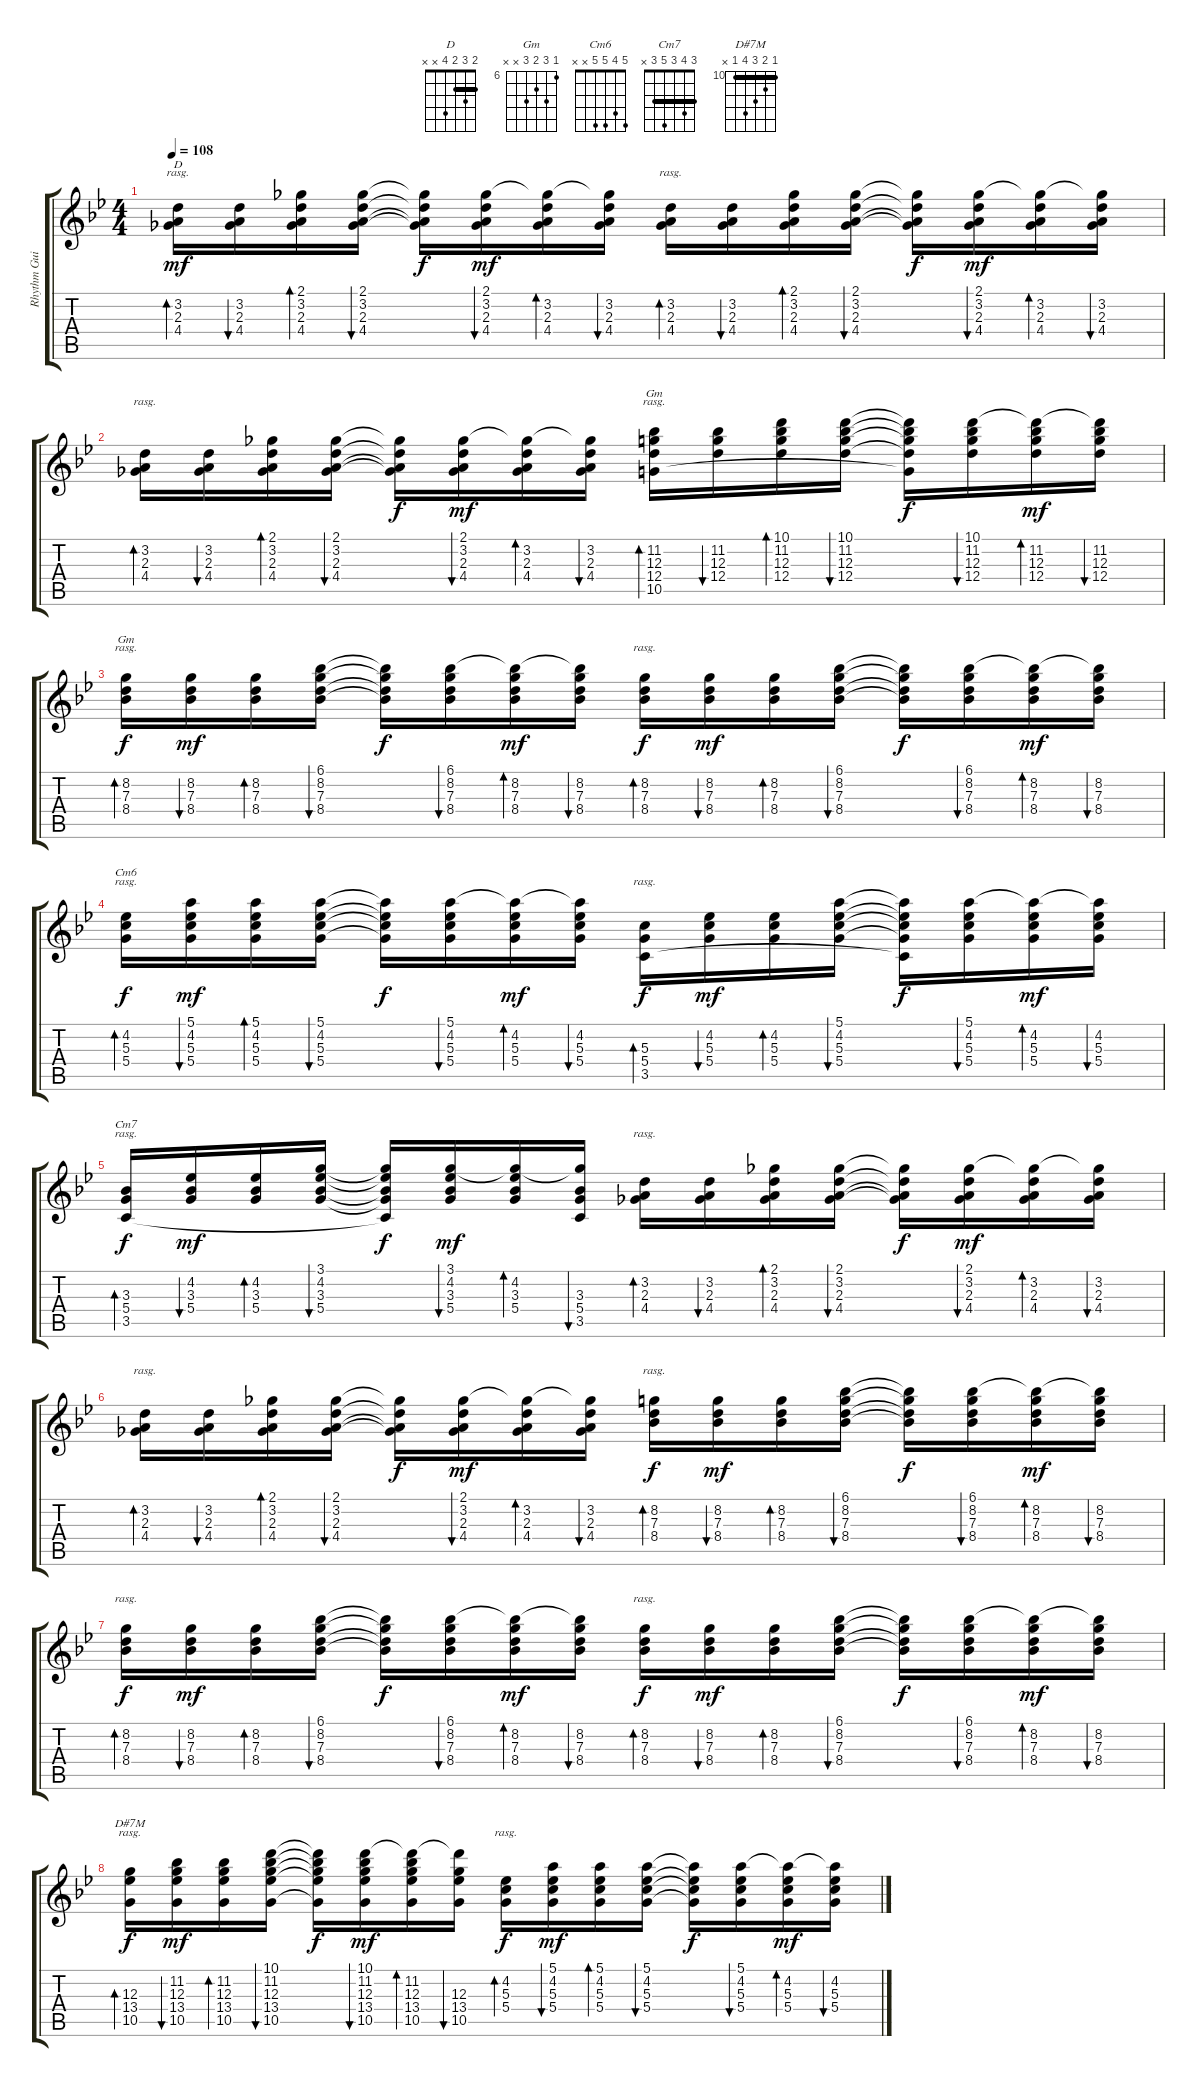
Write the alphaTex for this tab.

\track ("Rhythm Guitar 1" "Rhythm Gui") {instrument acousticguitarnylon}
\staff {score tabs}
\tuning (E4 B3 G3 D3 A2 E2) {hide}
\chord ("D" 2 3 2 4 x x) {barre 2}
\chord ("Gm" 10 11 12 12 10 x) {firstfret 10 barre 10}
\chord ("Gm" 6 8 7 8 x x) {firstfret 6}
\chord ("Cm6" 5 4 5 5 x x)
\chord ("Cm7" 3 4 3 5 3 x) {barre 3}
\chord ("D#7M" 10 11 12 13 10 x) {firstfret 10 barre 10}
\ts (4 4)
\tempo 108
\clef g2
\ks gminor
(3.2 2.3 4.4).16{bd 120 ch "D" rasg ii dy mf} (3.2 2.3 4.4).16{bu 30} (2.1 3.2 2.3 4.4).16{bd 30} (2.1 3.2 2.3 4.4).16{bu 60} (2.1{t} 3.2{t} 2.3{t} 4.4{t}).16{dy f} (2.1 3.2 2.3 4.4).16{bu 120 dy mf} (2.1{t} 3.2 2.3 4.4).16{bd 120} (2.1{t} 3.2 2.3 4.4).16{bu 120} (3.2 2.3 4.4).16{bd 120 rasg ii} (3.2 2.3 4.4).16{bu 30} (2.1 3.2 2.3 4.4).16{bd 30} (2.1 3.2 2.3 4.4).16{bu 60} (2.1{t} 3.2{t} 2.3{t} 4.4{t}).16{dy f} (2.1 3.2 2.3 4.4).16{bu 120 dy mf} (2.1{t} 3.2 2.3 4.4).16{bd 120} (2.1{t} 3.2 2.3 4.4).16{bu 120} |
(3.2 2.3 4.4).16{bd 120 rasg ii} (3.2 2.3 4.4).16{bu 30} (2.1 3.2 2.3 4.4).16{bd 30} (2.1 3.2 2.3 4.4).16{bu 60} (2.1{t} 3.2{t} 2.3{t} 4.4{t}).16{dy f} (2.1 3.2 2.3 4.4).16{bu 120 dy mf} (2.1{t} 3.2 2.3 4.4).16{bd 120} (2.1{t} 3.2 2.3 4.4).16{bu 120} (11.2 12.3 12.4 10.5).16{bd 120 ch "Gm" rasg ii} (11.2 12.3 12.4).16{bu 30} (10.1 11.2 12.3 12.4).16{bd 30} (10.1 11.2 12.3 12.4).16{bu 30} (10.1{t} 11.2{t} 12.3{t} 12.4{t} 10.5{t}).16{dy f} (10.1 11.2 12.3 12.4).16{bu 30} (10.1{t} 11.2 12.3 12.4).16{bd 30 dy mf} (10.1{t} 11.2 12.3 12.4).16{bu 30} |
(8.2 7.3 8.4).16{bd 120 ch "Gm" rasg ii dy f} (8.2 7.3 8.4).16{bu 30 dy mf} (8.2 7.3 8.4).16{bd 30} (6.1 8.2 7.3 8.4).16{bu 30} (6.1{t} 8.2{t} 7.3{t} 8.4{t}).16{dy f} (6.1 8.2 7.3 8.4).16{bu 30} (6.1{t} 8.2 7.3 8.4).16{bd 30 dy mf} (6.1{t} 8.2 7.3 8.4).16{bu 30} (8.2 7.3 8.4).16{bd 120 rasg ii dy f} (8.2 7.3 8.4).16{bu 30 dy mf} (8.2 7.3 8.4).16{bd 30} (6.1 8.2 7.3 8.4).16{bu 30} (6.1{t} 8.2{t} 7.3{t} 8.4{t}).16{dy f} (6.1 8.2 7.3 8.4).16{bu 30} (6.1{t} 8.2 7.3 8.4).16{bd 30 dy mf} (6.1{t} 8.2 7.3 8.4).16{bu 30} |
(4.2 5.3 5.4).16{bd 120 ch "Cm6" rasg ii dy f} (5.1 4.2 5.3 5.4).16{bu 30 dy mf} (5.1 4.2 5.3 5.4).16{bd 30} (5.1 4.2 5.3 5.4).16{bu 30} (5.1{t} 4.2{t} 5.3{t} 5.4{t}).16{dy f} (5.1 4.2 5.3 5.4).16{bu 30} (5.1{t} 4.2 5.3 5.4).16{bd 30 dy mf} (5.1{t} 4.2 5.3 5.4).16{bu 30} (5.3 5.4 3.5).16{bd 120 rasg ii dy f} (4.2 5.3 5.4).16{bu 30 dy mf} (4.2 5.3 5.4).16{bd 30} (5.1 4.2 5.3 5.4).16{bu 30} (5.1{t} 4.2{t} 5.3{t} 5.4{t} 3.5{t}).16{dy f} (5.1 4.2 5.3 5.4).16{bu 30} (5.1{t} 4.2 5.3 5.4).16{bd 30 dy mf} (5.1{t} 4.2 5.3 5.4).16{bu 30} |
(3.3 5.4 3.5).16{bd 120 ch "Cm7" rasg ii dy f} (4.2 3.3 5.4).16{bu 30 dy mf} (4.2 3.3 5.4).16{bd 30} (3.1 4.2 3.3 5.4).16{bu 60} (3.1{t} 4.2{t} 3.3{t} 5.4{t} 3.5{t}).16{dy f} (3.1 4.2 3.3 5.4).16{bu 120 dy mf} (3.1{t} 4.2 3.3 5.4).16{bd 120} (3.1{t} 3.3 5.4 3.5).16{bu 120} (3.2 2.3 4.4).16{bd 120 rasg ii} (3.2 2.3 4.4).16{bu 30} (2.1 3.2 2.3 4.4).16{bd 30} (2.1 3.2 2.3 4.4).16{bu 60} (2.1{t} 3.2{t} 2.3{t} 4.4{t}).16{dy f} (2.1 3.2 2.3 4.4).16{bu 120 dy mf} (2.1{t} 3.2 2.3 4.4).16{bd 120} (2.1{t} 3.2 2.3 4.4).16{bu 120} |
(3.2 2.3 4.4).16{bd 120 rasg ii} (3.2 2.3 4.4).16{bu 30} (2.1 3.2 2.3 4.4).16{bd 30} (2.1 3.2 2.3 4.4).16{bu 60} (2.1{t} 3.2{t} 2.3{t} 4.4{t}).16{dy f} (2.1 3.2 2.3 4.4).16{bu 120 dy mf} (2.1{t} 3.2 2.3 4.4).16{bd 120} (2.1{t} 3.2 2.3 4.4).16{bu 120} (8.2 7.3 8.4).16{bd 120 rasg ii dy f} (8.2 7.3 8.4).16{bu 30 dy mf} (8.2 7.3 8.4).16{bd 30} (6.1 8.2 7.3 8.4).16{bu 30} (6.1{t} 8.2{t} 7.3{t} 8.4{t}).16{dy f} (6.1 8.2 7.3 8.4).16{bu 30} (6.1{t} 8.2 7.3 8.4).16{bd 30 dy mf} (6.1{t} 8.2 7.3 8.4).16{bu 30} |
(8.2 7.3 8.4).16{bd 120 rasg ii dy f} (8.2 7.3 8.4).16{bu 30 dy mf} (8.2 7.3 8.4).16{bd 30} (6.1 8.2 7.3 8.4).16{bu 30} (6.1{t} 8.2{t} 7.3{t} 8.4{t}).16{dy f} (6.1 8.2 7.3 8.4).16{bu 30} (6.1{t} 8.2 7.3 8.4).16{bd 30 dy mf} (6.1{t} 8.2 7.3 8.4).16{bu 30} (8.2 7.3 8.4).16{bd 120 rasg ii dy f} (8.2 7.3 8.4).16{bu 30 dy mf} (8.2 7.3 8.4).16{bd 30} (6.1 8.2 7.3 8.4).16{bu 30} (6.1{t} 8.2{t} 7.3{t} 8.4{t}).16{dy f} (6.1 8.2 7.3 8.4).16{bu 30} (6.1{t} 8.2 7.3 8.4).16{bd 30 dy mf} (6.1{t} 8.2 7.3 8.4).16{bu 30} |
(12.3 13.4 10.5).16{bd 120 ch "D#7M" rasg ii dy f} (11.2 12.3 13.4 10.5).16{bu 30 dy mf} (11.2 12.3 13.4 10.5).16{bd 30} (10.1 11.2 12.3 13.4 10.5).16{bu 60} (10.1{t} 11.2{t} 12.3{t} 13.4{t} 10.5{t}).16{dy f} (10.1 11.2 12.3 13.4 10.5).16{bu 120 dy mf} (10.1{t} 11.2 12.3 13.4 10.5).16{bd 120} (10.1{t} 12.3 13.4 10.5).16{bu 120} (4.2 5.3 5.4).16{bd 120 rasg ii dy f} (5.1 4.2 5.3 5.4).16{bu 30 dy mf} (5.1 4.2 5.3 5.4).16{bd 30} (5.1 4.2 5.3 5.4).16{bu 30} (5.1{t} 4.2{t} 5.3{t} 5.4{t}).16{dy f} (5.1 4.2 5.3 5.4).16{bu 30} (5.1{t} 4.2 5.3 5.4).16{bd 30 dy mf} (5.1{t} 4.2 5.3 5.4).16{bu 30}
